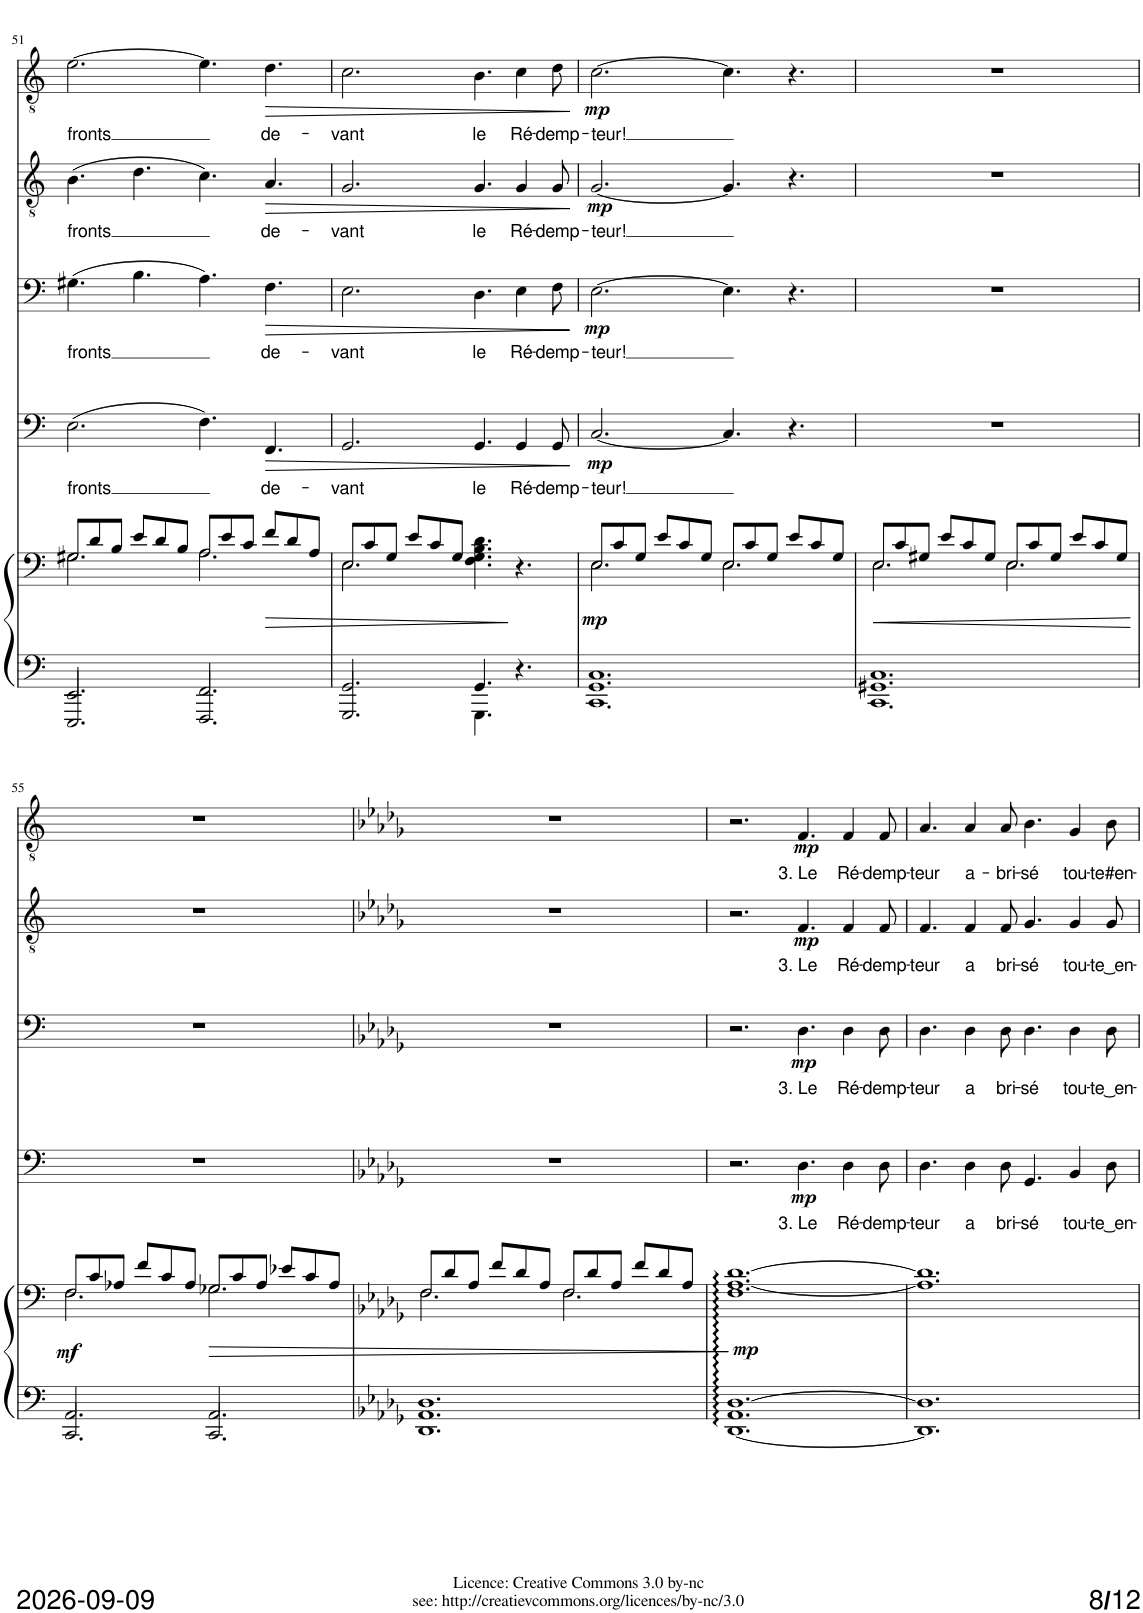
**kern	**kern	**dynam	**kern	**text	**dynam	**kern	**text	**dynam	**kern	**text	**dynam	**kern	**text	**dynam
*part5	*part5	*part5	*part4	*part4	*part4	*part3	*part3	*part3	*part2	*part2	*part2	*part1	*part1	*part1
*staff6	*staff5	*staff5/6	*staff4	*staff4	*staff4	*staff3	*staff3	*staff3	*staff2	*staff2	*staff2	*staff1	*staff1	*staff1
*I"Piano	*	*	*I"Bass II	*	*	*I"Bass I	*	*	*I"Tenor II	*	*	*I"Tenor I	*	*
*I'Pno	*	*	*	*	*	*	*	*	*	*	*	*	*	*
!!LO:PB:g=z
*clefF4	*clefF4	*	*clefF4	*	*	*clefF4	*	*	*clefGv2	*	*	*clefGv2	*	*
*k[]	*k[]	*	*k[]	*	*	*k[]	*	*	*k[]	*	*	*k[]	*	*
*M12/8	*M12/8	*	*M12/8	*	*	*M12/8	*	*	*M12/8	*	*	*M12/8	*	*
=51	=51	=51	=51	=51	=51	=51	=51	=51	=51	=51	=51	=51	=51	=51
*^	*	*	*	*	*	*	*	*	*	*	*	*	*	*
!	!	!LO:N:head=open	!	!	!LO:LY:b	!	!	!LO:LY:b	!	!	!LO:LY:b	!	!	!LO:LY:b	!
*	*	*^	*	*	*	*	*	*	*	*	*	*	*	*	*
2.EE/	2.EEE/	8G#X/L	2.G#\	.	(2.E\	fronts	.	(4.G#X\	fronts	.	(4.B\	fronts	.	[2.e\	fronts	.
.	.	8d/	.	.	.	.	.	.	.	.	.	.	.	.	.	.
.	.	8B/J	.	.	.	.	.	.	.	.	.	.	.	.	.	.
.	.	8e/L	.	.	.	.	.	4.B\	.	.	4.d\	.	.	.	.	.
.	.	8d/	.	.	.	.	.	.	.	.	.	.	.	.	.	.
.	.	8B/J	.	.	.	.	.	.	.	.	.	.	.	.	.	.
!	!	!LO:N:head=open	!	!	!	!	!	!	!	!	!	!	!	!	!	!
2.FF/	2.FFF/	8A/L	2.A\	.	4.F\)	.	.	4.A\)	.	.	4.c\)	.	.	4.e\]	.	.
.	.	8e/	.	.	.	.	.	.	.	.	.	.	.	.	.	.
.	.	8c/J	.	.	.	.	.	.	.	.	.	.	.	.	.	.
!	!	!	!	!LO:HP:b	!	!LO:LY:b	!LO:HP:b	!	!LO:LY:b	!LO:HP:b	!	!LO:LY:b	!LO:HP:b	!	!LO:LY:b	!LO:HP:b
.	.	8f/L	.	>	4.FF/	de-	>	4.F\	de-	>	4.A/	de-	>	4.d\	de-	>
.	.	8d/	.	.	.	.	.	.	.	.	.	.	.	.	.	.
.	.	8A/J	.	.	.	.	.	.	.	.	.	.	.	.	.	.
=52	=52	=52	=52	=52	=52	=52	=52	=52	=52	=52	=52	=52	=52	=52	=52	=52
!	!	!LO:N:head=open	!	!	!	!LO:LY:b	!	!	!LO:LY:b	!	!	!LO:LY:b	!	!	!LO:LY:b	!
2.GG/	2.GGG/	8E/L	2.E\	.	2.GG/	-vant	.	2.E\	-vant	.	2.G/	-vant	.	2.c\	-vant	.
.	.	8c/	.	.	.	.	.	.	.	.	.	.	.	.	.	.
.	.	8G/J	.	.	.	.	.	.	.	.	.	.	.	.	.	.
.	.	8e/L	.	.	.	.	.	.	.	.	.	.	.	.	.	.
.	.	8c/	.	.	.	.	.	.	.	.	.	.	.	.	.	.
.	.	8G/J	.	.	.	.	.	.	.	.	.	.	.	.	.	.
!	!	!	!	!	!	!LO:LY:b	!	!	!LO:LY:b	!	!	!LO:LY:b	!	!	!LO:LY:b	!
4.GG/	4.GGG\	4.F\ 4.G\ 4.B\ 4.d\	2.ryy	.	4.GG/	le	.	4.D\	le	.	4.G/	le	.	4.B\	le	.
!	!	!	!	!	!	!LO:LY:b	!	!	!LO:LY:b	!	!	!LO:LY:b	!	!	!LO:LY:b	!
4.r	4.ryy	4.r	.	]	4GG/	Ré-	.	4E\	Ré-	.	4G/	Ré-	.	4c\	Ré-	.
!	!	!	!	!	!	!LO:LY:b	!	!	!LO:LY:b	!	!	!LO:LY:b	!	!	!LO:LY:b	!
.	.	.	.	.	8GG/	-demp-	.	8F\	-demp-	.	8G/	-demp-	.	8d\	-demp-	.
*v	*v	*	*	*	*	*	*	*	*	*	*	*	*	*	*	*
*	*v	*v	*	*	*	*	*	*	*	*	*	*	*	*	*
.	.	.	.	.	]	.	.	]	.	.	]	.	.	]
=53	=53	=53	=53	=53	=53	=53	=53	=53	=53	=53	=53	=53	=53	=53
*^	*	*	*	*	*	*	*	*	*	*	*	*	*	*
!	!	!LO:N:head=open	!LO:DY:b	!	!LO:LY:b	!LO:DY:b	!	!LO:LY:b	!LO:DY:b	!	!LO:LY:b	!LO:DY:b	!	!LO:LY:b	!LO:DY:b
*	*	*^	*	*	*	*	*	*	*	*	*	*	*	*	*
1.GG 1.C	1.CC	8E/L	2.E\	mp	[2.C/	-teur!	mp	[2.E\	-teur!	mp	[2.G/	-teur!	mp	[2.c\	-teur!	mp
.	.	8c/	.	.	.	.	.	.	.	.	.	.	.	.	.	.
.	.	8G/J	.	.	.	.	.	.	.	.	.	.	.	.	.	.
.	.	8e/L	.	.	.	.	.	.	.	.	.	.	.	.	.	.
.	.	8c/	.	.	.	.	.	.	.	.	.	.	.	.	.	.
.	.	8G/J	.	.	.	.	.	.	.	.	.	.	.	.	.	.
!	!	!LO:N:head=open	!	!	!	!	!	!	!	!	!	!	!	!	!	!
.	.	8E/L	2.E\	.	4.C/]	.	.	4.E\]	.	.	4.G/]	.	.	4.c\]	.	.
.	.	8c/	.	.	.	.	.	.	.	.	.	.	.	.	.	.
.	.	8G/J	.	.	.	.	.	.	.	.	.	.	.	.	.	.
.	.	8e/L	.	.	4.r	.	.	4.r	.	.	4.r	.	.	4.r	.	.
.	.	8c/	.	.	.	.	.	.	.	.	.	.	.	.	.	.
.	.	8G/J	.	.	.	.	.	.	.	.	.	.	.	.	.	.
=54	=54	=54	=54	=54	=54	=54	=54	=54	=54	=54	=54	=54	=54	=54	=54	=54
!	!	!LO:N:head=open	!	!LO:HP:b	!	!	!	!	!	!	!	!	!	!	!	!
1.GG#X 1.C	1.CC	8E/L	2.E\	<	1.r	.	.	1.r	.	.	1.r	.	.	1.r	.	.
.	.	8c/	.	.	.	.	.	.	.	.	.	.	.	.	.	.
.	.	8G#X/J	.	.	.	.	.	.	.	.	.	.	.	.	.	.
.	.	8e/L	.	.	.	.	.	.	.	.	.	.	.	.	.	.
.	.	8c/	.	.	.	.	.	.	.	.	.	.	.	.	.	.
.	.	8G#/J	.	.	.	.	.	.	.	.	.	.	.	.	.	.
!	!	!LO:N:head=open	!	!	!	!	!	!	!	!	!	!	!	!	!	!
.	.	8E/L	2.E\	.	.	.	.	.	.	.	.	.	.	.	.	.
.	.	8c/	.	.	.	.	.	.	.	.	.	.	.	.	.	.
.	.	8G#/J	.	.	.	.	.	.	.	.	.	.	.	.	.	.
.	.	8e/L	.	.	.	.	.	.	.	.	.	.	.	.	.	.
.	.	8c/	.	.	.	.	.	.	.	.	.	.	.	.	.	.
.	.	8G#/J	.	.	.	.	.	.	.	.	.	.	.	.	.	.
*v	*v	*	*	*	*	*	*	*	*	*	*	*	*	*	*	*
*	*v	*v	*	*	*	*	*	*	*	*	*	*	*	*	*
.	.	[	.	.	.	.	.	.	.	.	.	.	.	.
!!LO:LB:g=z
=55	=55	=55	=55	=55	=55	=55	=55	=55	=55	=55	=55	=55	=55	=55
*^	*	*	*	*	*	*	*	*	*	*	*	*	*	*
!	!	!LO:N:head=open	!LO:DY:b	!	!	!	!	!	!	!	!	!	!	!	!
*	*	*^	*	*	*	*	*	*	*	*	*	*	*	*	*
2.AA/	2.CC/	8F/L	2.F\	mf	1.r	.	.	1.r	.	.	1.r	.	.	1.r	.	.
.	.	8c/	.	.	.	.	.	.	.	.	.	.	.	.	.	.
.	.	8A-X/J	.	.	.	.	.	.	.	.	.	.	.	.	.	.
.	.	8f/L	.	.	.	.	.	.	.	.	.	.	.	.	.	.
.	.	8c/	.	.	.	.	.	.	.	.	.	.	.	.	.	.
.	.	8A-/J	.	.	.	.	.	.	.	.	.	.	.	.	.	.
!	!	!LO:N:head=open	!	!LO:HP:b	!	!	!	!	!	!	!	!	!	!	!	!
2.AA/	2.CC/	8G-X/L	2.G-\	>	.	.	.	.	.	.	.	.	.	.	.	.
.	.	8c/	.	.	.	.	.	.	.	.	.	.	.	.	.	.
.	.	8A-/J	.	.	.	.	.	.	.	.	.	.	.	.	.	.
.	.	8e-X/L	.	.	.	.	.	.	.	.	.	.	.	.	.	.
.	.	8c/	.	.	.	.	.	.	.	.	.	.	.	.	.	.
.	.	8A-/J	.	.	.	.	.	.	.	.	.	.	.	.	.	.
=56	=56	=56	=56	=56	=56	=56	=56	=56	=56	=56	=56	=56	=56	=56	=56	=56
*k[b-e-a-d-g-]	*	*k[b-e-a-d-g-]	*	*	*k[b-e-a-d-g-]	*	*	*k[b-e-a-d-g-]	*	*	*k[b-e-a-d-g-]	*	*	*k[b-e-a-d-g-]	*	*
!	!	!LO:N:head=open	!	!	!	!	!	!	!	!	!	!	!	!	!	!
1.AA- 1.D-	1.DD-	8F/L	2.F\	.	1.r	.	.	1.r	.	.	1.r	.	.	1.r	.	.
.	.	8d-/	.	.	.	.	.	.	.	.	.	.	.	.	.	.
.	.	8A-/J	.	.	.	.	.	.	.	.	.	.	.	.	.	.
.	.	8f/L	.	.	.	.	.	.	.	.	.	.	.	.	.	.
.	.	8d-/	.	.	.	.	.	.	.	.	.	.	.	.	.	.
.	.	8A-/J	.	.	.	.	.	.	.	.	.	.	.	.	.	.
!	!	!LO:N:head=open	!	!	!	!	!	!	!	!	!	!	!	!	!	!
.	.	8F/L	2.F\	.	.	.	.	.	.	.	.	.	.	.	.	.
.	.	8d-/	.	.	.	.	.	.	.	.	.	.	.	.	.	.
.	.	8A-/J	.	.	.	.	.	.	.	.	.	.	.	.	.	.
.	.	8f/L	.	.	.	.	.	.	.	.	.	.	.	.	.	.
.	.	8d-/	.	.	.	.	.	.	.	.	.	.	.	.	.	.
.	.	8A-/J	.	.	.	.	.	.	.	.	.	.	.	.	.	.
*v	*v	*	*	*	*	*	*	*	*	*	*	*	*	*	*	*
*	*v	*v	*	*	*	*	*	*	*	*	*	*	*	*	*
.	.	]	.	.	.	.	.	.	.	.	.	.	.	.
=57	=57	=57	=57	=57	=57	=57	=57	=57	=57	=57	=57	=57	=57	=57
*^	*	*	*	*	*	*	*	*	*	*	*	*	*	*
!	!	!	!LO:DY:b	!	!	!	!	!	!	!	!	!	!	!	!
1.AA-:: [1.D-::	[1.DD-	1.F:: [1.A-:: [1.d-::	mp	2.r	.	.	2.r	.	.	2.r	.	.	2.r	.	.
!	!	!	!	!	!LO:LY:b	!LO:DY:b	!	!LO:LY:b	!LO:DY:b	!	!LO:LY:b	!LO:DY:b	!	!LO:LY:b	!LO:DY:b
.	.	.	.	4.D-\	3. Le	mp	4.D-\	3. Le	mp	4.F/	3. Le	mp	4.F/	3. Le	mp
!	!	!	!	!	!LO:LY:b	!	!	!LO:LY:b	!	!	!LO:LY:b	!	!	!LO:LY:b	!
.	.	.	.	4D-\	Ré-	.	4D-\	Ré-	.	4F/	Ré-	.	4F/	Ré-	.
!	!	!	!	!	!LO:LY:b	!	!	!LO:LY:b	!	!	!LO:LY:b	!	!	!LO:LY:b	!
.	.	.	.	8D-\	-demp-	.	8D-\	-demp-	.	8F/	-demp-	.	8F/	-demp-	.
=58	=58	=58	=58	=58	=58	=58	=58	=58	=58	=58	=58	=58	=58	=58	=58
!	!	!	!	!	!LO:LY:b	!	!	!LO:LY:b	!	!	!LO:LY:b	!	!	!LO:LY:b	!
1.D-]	1.DD-]	1.A-] 1.d-]	.	4.D-\	-teur	.	4.D-\	-teur	.	4.F/	-teur	.	4.A-/	-teur	.
!	!	!	!	!	!LO:LY:b	!	!	!LO:LY:b	!	!	!LO:LY:b	!	!	!LO:LY:b	!
.	.	.	.	4D-\	a	.	4D-\	a	.	4F/	a	.	4A-/	a-	.
!	!	!	!	!	!LO:LY:b	!	!	!LO:LY:b	!	!	!LO:LY:b	!	!	!LO:LY:b	!
.	.	.	.	8D-\	bri-	.	8D-\	bri-	.	8F/	bri-	.	8A-/	-bri-	.
!	!	!	!	!	!LO:LY:b	!	!	!LO:LY:b	!	!	!LO:LY:b	!	!	!LO:LY:b	!
.	.	.	.	4.GG-/	-sé	.	4.D-\	-sé	.	4.G-/	-sé	.	4.B-\	-sé	.
!	!	!	!	!	!LO:LY:b	!	!	!LO:LY:b	!	!	!LO:LY:b	!	!	!LO:LY:b	!
.	.	.	.	4BB-/	tou-	.	4D-\	tou-	.	4G-/	tou-	.	4G-/	tou-	.
!	!	!	!	!	!LO:LY:b	!	!	!LO:LY:b	!	!	!LO:LY:b	!	!	!LO:LY:b	!
.	.	.	.	8D-\	-te ͜ en-	.	8D-\	-te ͜ en-	.	8G-/	-te ͜ en-	.	8B-\	-te#en-	.
*v	*v	*	*	*	*	*	*	*	*	*	*	*	*	*	*
=	=	=	=	=	=	=	=	=	=	=	=	=	=	=
*-	*-	*-	*-	*-	*-	*-	*-	*-	*-	*-	*-	*-	*-	*-
